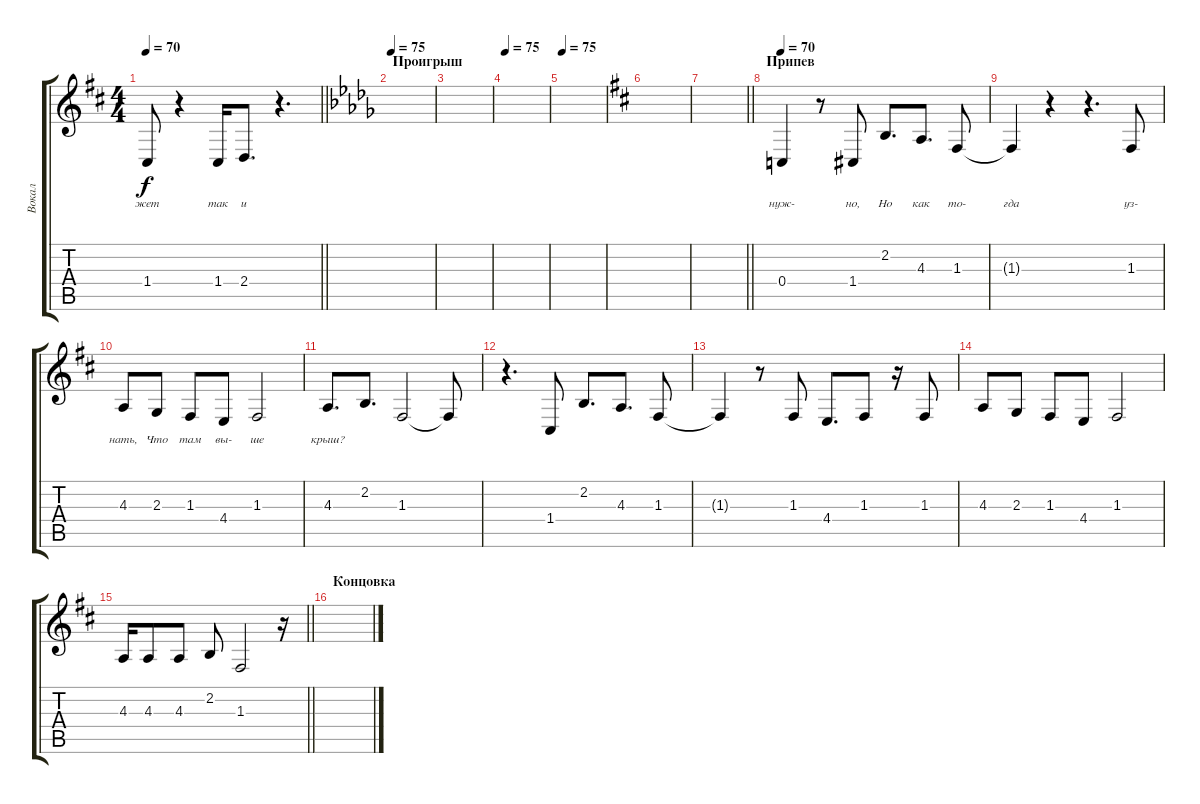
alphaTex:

\track ("Вокал" "Вокал") {instrument violin}
\staff {score tabs}
\tuning (D4 A3 F3 C3 G2 C2) {hide}
\ts (4 4)
\tempo 70
\clef g2
\barLineRight lightlight
\ks bminor
1.4{t}.8{lyrics (0 "жет") lyrics (1 "") lyrics (2 "") lyrics (3 "") lyrics (4 "") dy f} r.4 1.4.16{lyrics (0 "так") lyrics (1 "") lyrics (2 "") lyrics (3 "") lyrics (4 "")} 2.4.8{d lyrics (0 "и") lyrics (1 "") lyrics (2 "") lyrics (3 "") lyrics (4 "")} r.4{d} |
\section ("" "Проигрыш")
\tempo 75
\ks bbminor
|
|
\tempo 75
|
\tempo 75
|
\ks bminor
|
\barLineRight lightlight
|
\section ("" "Припев")
\tempo 70
0.4.4{lyrics (0 "нуж-") lyrics (1 "") lyrics (2 "") lyrics (3 "") lyrics (4 "")} r.8 1.4.8{lyrics (0 "но,") lyrics (1 "") lyrics (2 "") lyrics (3 "") lyrics (4 "")} 2.2.8{d lyrics (0 "Но") lyrics (1 "") lyrics (2 "") lyrics (3 "") lyrics (4 "")} 4.3.8{d lyrics (0 "как") lyrics (1 "") lyrics (2 "") lyrics (3 "") lyrics (4 "")} 1.3.8{lyrics (0 "то-") lyrics (1 "") lyrics (2 "") lyrics (3 "") lyrics (4 "")} |
1.3{t}.4{lyrics (0 "гда") lyrics (1 "") lyrics (2 "") lyrics (3 "") lyrics (4 "")} r.4 r.4{d} 1.3.8{lyrics (0 "уз-") lyrics (1 "") lyrics (2 "") lyrics (3 "") lyrics (4 "")} |
4.3.8{lyrics (0 "нать,") lyrics (1 "") lyrics (2 "") lyrics (3 "") lyrics (4 "")} 2.3.8{lyrics (0 "Что") lyrics (1 "") lyrics (2 "") lyrics (3 "") lyrics (4 "")} 1.3.8{lyrics (0 "там") lyrics (1 "") lyrics (2 "") lyrics (3 "") lyrics (4 "")} 4.4.8{lyrics (0 "вы-") lyrics (1 "") lyrics (2 "") lyrics (3 "") lyrics (4 "")} 1.3.2{lyrics (0 "ше") lyrics (1 "") lyrics (2 "") lyrics (3 "") lyrics (4 "")} |
4.3.8{d lyrics (0 "крыш?") lyrics (1 "") lyrics (2 "") lyrics (3 "") lyrics (4 "")} 2.2.8{d} 1.3.2 1.3{t}.8 |
r.4{d} 1.4.8 2.2.8{d} 4.3.8{d} 1.3.8 |
1.3{t}.4 r.8 1.3.8 4.4.8{d} 1.3.8 r.16 1.3.8 |
4.3.8 2.3.8 1.3.8 4.4.8 1.3.2 |
\barLineRight lightlight
4.3.16 4.3.8 4.3.8 2.2.8 1.3.2 r.16 |
\section ("" "Концовка")
